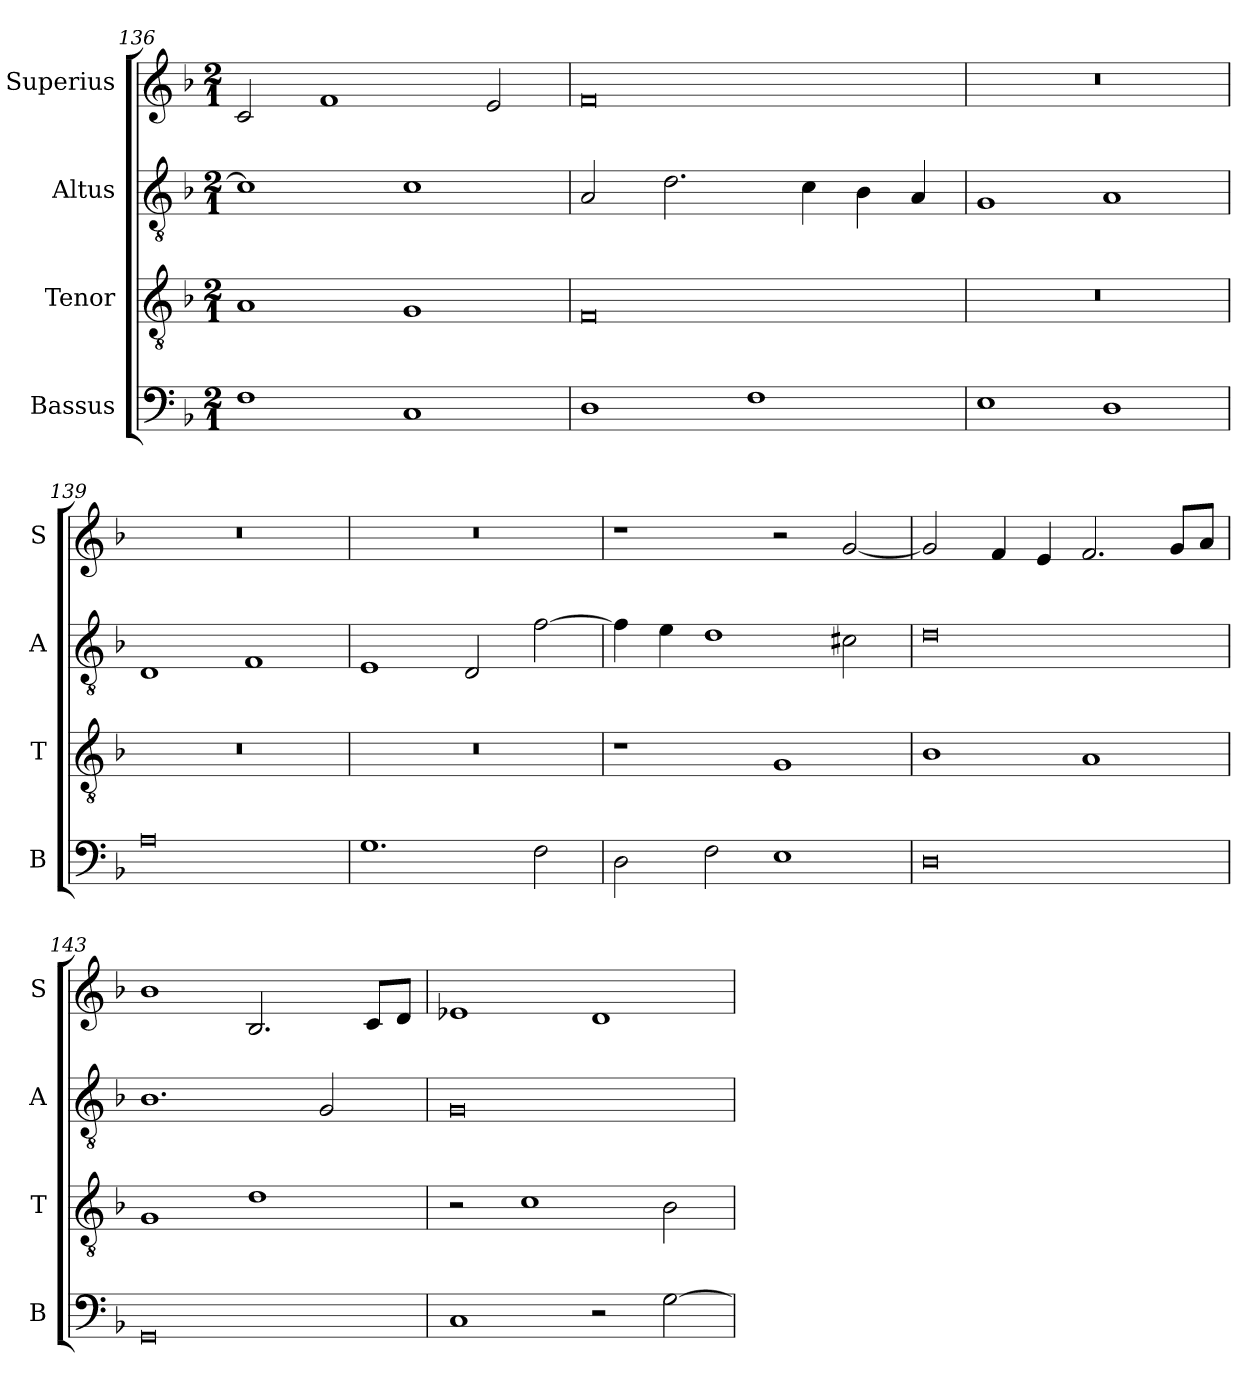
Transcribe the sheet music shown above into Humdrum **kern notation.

**kern	**kern	**kern	**kern
*part4	*part3	*part2	*part1
*staff4	*staff3	*staff2	*staff1
*I"Bassus	*I"Tenor	*I"Altus	*I"Superius
*I'B	*I'T	*I'A	*I'S
*clefF4	*clefGv2	*clefGv2	*clefG2
*k[b-]	*k[b-]	*k[b-]	*k[b-]
*M2/1	*M2/1	*M2/1	*M2/1
=136	=136	=136	=136
1F	1A	1c]	2c/
.	.	.	1f
1C	1G	1c	.
.	.	.	2e/
=137	=137	=137	=137
1D	0F	2A/	0f
.	.	2.d\	.
1F	.	.	.
.	.	4c\	.
.	.	4B-\	.
.	.	4A/	.
=138	=138	=138	=138
1E	0r	1G	0r
1D	.	1A	.
=139	=139	=139	=139
0A	0r	1D	0r
.	.	1F	.
=140	=140	=140	=140
1.G	0r	1E	0r
.	.	2D/	.
2F\	.	[2f\	.
=141	=141	=141	=141
2D\	1r	4f\]	1r
.	.	4e\	.
2F\	.	1d	.
1E	1G	.	2r
.	.	2c#X\	[2g/
=142	=142	=142	=142
0D	1B-	0d	2g/]
.	.	.	4f/
.	.	.	4e/
.	1A	.	2.f/
.	.	.	8g/L
.	.	.	8a/J
=143	=143	=143	=143
0GG	1G	1.B-	1b-
.	1d	.	2.B-/
.	.	2G/	.
.	.	.	8c/L
.	.	.	8d/J
=144	=144	=144	=144
1C	2r	0G	1e-X
.	1c	.	.
2r	.	.	1d
[2G\	2B-\	.	.
=	=	=	=
*-	*-	*-	*-
